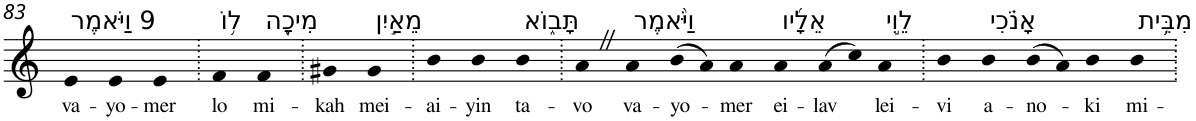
**kern	**text
*part1	*part1
*staff1	*staff1
*I"Piano	*
*I'Pno	*
!!LO:PB:g=z
*clefG2	*
*k[]	*
=83	=83
!LO:TX:a:t=9 וַיֹּאמֶר	!
!	!LO:LY:b
4e	va-
!	!LO:LY:b
4e	-yo-
!	!LO:LY:b
4e	-mer
=84.	=84.
!LO:TX:a:t=ל֥וֹ	!
!	!LO:LY:b
4f	lo
!LO:TX:a:t=מִיכָ֖ה	!
!	!LO:LY:b
4f	mi-
=85.	=85.
!	!LO:LY:b
4g#X	-kah
!LO:TX:a:t=מֵאַ֣יִן	!
!	!LO:LY:b
4g#	mei-
=86.	=86.
!	!LO:LY:b
4b	-ai-
!	!LO:LY:b
4b	-yin
!LO:TX:a:t=תָּב֑וֹא	!
!	!LO:LY:b
4b	ta-
=87.	=87.
!	!LO:LY:b
4aZ	-vo
!LO:TX:a:t=וַיֹּ֨אמֶר	!
!	!LO:LY:b
4a	va-
!	!LO:LY:b
(>8b	-yo-
8a)	.
!	!LO:LY:b
4a	-mer
!LO:TX:a:t=אֵלָ֜יו	!
!	!LO:LY:b
4a	ei-
!	!LO:LY:b
(>8a	-lav
8cc)	.
!LO:TX:a:t=לֵוִ֣י	!
!	!LO:LY:b
4a	lei-
=88.	=88.
!	!LO:LY:b
4b	-vi
!LO:TX:a:t=אָנֹ֗כִי	!
!	!LO:LY:b
4b	a-
!	!LO:LY:b
(>8b	-no-
8a)	.
!	!LO:LY:b
4b	-ki
!LO:TX:a:t=מִבֵּ֥ית	!
!	!LO:LY:b
4b	mi-
=.	=.
*-	*-
